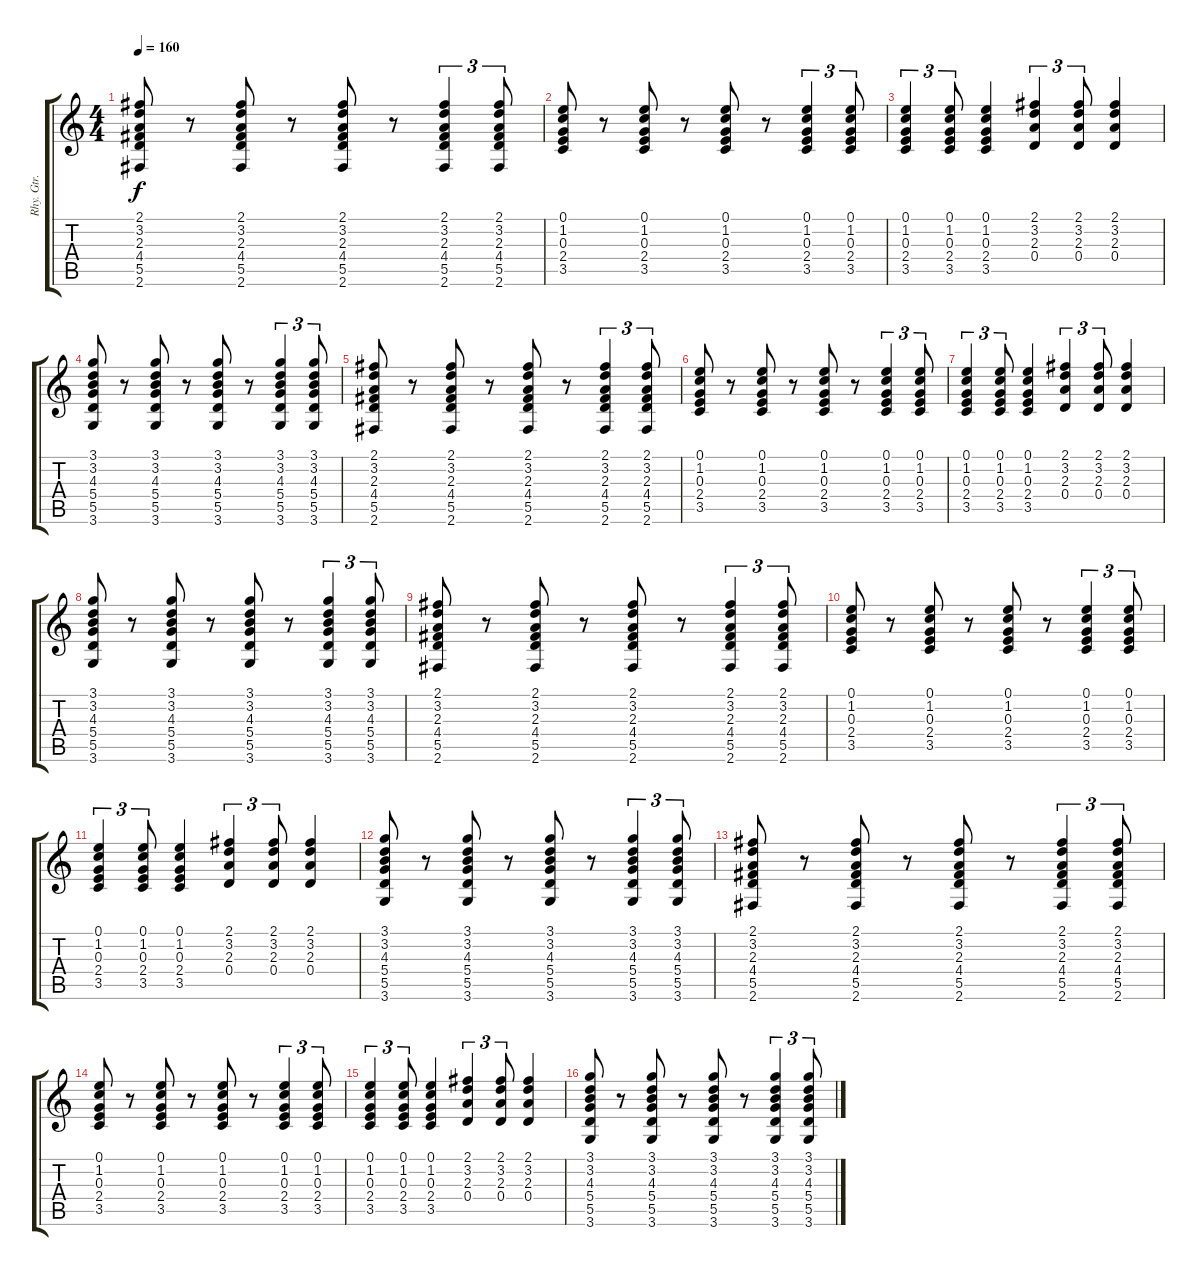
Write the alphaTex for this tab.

\track ("Rhy. Gtr. 1" "Rhy. Gtr. ") {instrument acousticguitarsteel}
\staff {score tabs}
\tuning (E4 B3 G3 D3 A2 E2) {hide}
\ts (4 4)
\tempo 160
\clef g2
\ks c
(2.1 3.2 2.3 4.4 5.5 2.6).8{dy f} r.8 (2.1 3.2 2.3 4.4 5.5 2.6).8 r.8 (2.1 3.2 2.3 4.4 5.5 2.6).8 r.8 (2.1 3.2 2.3 4.4 5.5 2.6).4{tu (3 2)} (2.1 3.2 2.3 4.4 5.5 2.6).8{tu (3 2)} |
(0.1 1.2 0.3 2.4 3.5).8 r.8 (0.1 1.2 0.3 2.4 3.5).8 r.8 (0.1 1.2 0.3 2.4 3.5).8 r.8 (0.1 1.2 0.3 2.4 3.5).4{tu (3 2)} (0.1 1.2 0.3 2.4 3.5).8{tu (3 2)} |
(0.1 1.2 0.3 2.4 3.5).4{tu (3 2)} (0.1 1.2 0.3 2.4 3.5).8{tu (3 2)} (0.1 1.2 0.3 2.4 3.5).4 (2.1 3.2 2.3 0.4).4{tu (3 2)} (2.1 3.2 2.3 0.4).8{tu (3 2)} (2.1 3.2 2.3 0.4).4 |
(3.1 3.2 4.3 5.4 5.5 3.6).8 r.8 (3.1 3.2 4.3 5.4 5.5 3.6).8 r.8 (3.1 3.2 4.3 5.4 5.5 3.6).8 r.8 (3.1 3.2 4.3 5.4 5.5 3.6).4{tu (3 2)} (3.1 3.2 4.3 5.4 5.5 3.6).8{tu (3 2)} |
(2.1 3.2 2.3 4.4 5.5 2.6).8 r.8 (2.1 3.2 2.3 4.4 5.5 2.6).8 r.8 (2.1 3.2 2.3 4.4 5.5 2.6).8 r.8 (2.1 3.2 2.3 4.4 5.5 2.6).4{tu (3 2)} (2.1 3.2 2.3 4.4 5.5 2.6).8{tu (3 2)} |
(0.1 1.2 0.3 2.4 3.5).8 r.8 (0.1 1.2 0.3 2.4 3.5).8 r.8 (0.1 1.2 0.3 2.4 3.5).8 r.8 (0.1 1.2 0.3 2.4 3.5).4{tu (3 2)} (0.1 1.2 0.3 2.4 3.5).8{tu (3 2)} |
(0.1 1.2 0.3 2.4 3.5).4{tu (3 2)} (0.1 1.2 0.3 2.4 3.5).8{tu (3 2)} (0.1 1.2 0.3 2.4 3.5).4 (2.1 3.2 2.3 0.4).4{tu (3 2)} (2.1 3.2 2.3 0.4).8{tu (3 2)} (2.1 3.2 2.3 0.4).4 |
(3.1 3.2 4.3 5.4 5.5 3.6).8 r.8 (3.1 3.2 4.3 5.4 5.5 3.6).8 r.8 (3.1 3.2 4.3 5.4 5.5 3.6).8 r.8 (3.1 3.2 4.3 5.4 5.5 3.6).4{tu (3 2)} (3.1 3.2 4.3 5.4 5.5 3.6).8{tu (3 2)} |
(2.1 3.2 2.3 4.4 5.5 2.6).8 r.8 (2.1 3.2 2.3 4.4 5.5 2.6).8 r.8 (2.1 3.2 2.3 4.4 5.5 2.6).8 r.8 (2.1 3.2 2.3 4.4 5.5 2.6).4{tu (3 2)} (2.1 3.2 2.3 4.4 5.5 2.6).8{tu (3 2)} |
(0.1 1.2 0.3 2.4 3.5).8 r.8 (0.1 1.2 0.3 2.4 3.5).8 r.8 (0.1 1.2 0.3 2.4 3.5).8 r.8 (0.1 1.2 0.3 2.4 3.5).4{tu (3 2)} (0.1 1.2 0.3 2.4 3.5).8{tu (3 2)} |
(0.1 1.2 0.3 2.4 3.5).4{tu (3 2)} (0.1 1.2 0.3 2.4 3.5).8{tu (3 2)} (0.1 1.2 0.3 2.4 3.5).4 (2.1 3.2 2.3 0.4).4{tu (3 2)} (2.1 3.2 2.3 0.4).8{tu (3 2)} (2.1 3.2 2.3 0.4).4 |
(3.1 3.2 4.3 5.4 5.5 3.6).8{volume 1} r.8 (3.1 3.2 4.3 5.4 5.5 3.6).8 r.8 (3.1 3.2 4.3 5.4 5.5 3.6).8 r.8 (3.1 3.2 4.3 5.4 5.5 3.6).4{tu (3 2)} (3.1 3.2 4.3 5.4 5.5 3.6).8{tu (3 2)} |
(2.1 3.2 2.3 4.4 5.5 2.6).8 r.8 (2.1 3.2 2.3 4.4 5.5 2.6).8 r.8 (2.1 3.2 2.3 4.4 5.5 2.6).8 r.8 (2.1 3.2 2.3 4.4 5.5 2.6).4{tu (3 2)} (2.1 3.2 2.3 4.4 5.5 2.6).8{tu (3 2)} |
(0.1 1.2 0.3 2.4 3.5).8 r.8 (0.1 1.2 0.3 2.4 3.5).8 r.8 (0.1 1.2 0.3 2.4 3.5).8 r.8 (0.1 1.2 0.3 2.4 3.5).4{tu (3 2)} (0.1 1.2 0.3 2.4 3.5).8{tu (3 2)} |
(0.1 1.2 0.3 2.4 3.5).4{tu (3 2)} (0.1 1.2 0.3 2.4 3.5).8{tu (3 2)} (0.1 1.2 0.3 2.4 3.5).4 (2.1 3.2 2.3 0.4).4{tu (3 2)} (2.1 3.2 2.3 0.4).8{tu (3 2)} (2.1 3.2 2.3 0.4).4 |
(3.1 3.2 4.3 5.4 5.5 3.6).8{volume 0} r.8 (3.1 3.2 4.3 5.4 5.5 3.6).8 r.8 (3.1 3.2 4.3 5.4 5.5 3.6).8 r.8 (3.1 3.2 4.3 5.4 5.5 3.6).4{tu (3 2)} (3.1 3.2 4.3 5.4 5.5 3.6).8{tu (3 2)}
